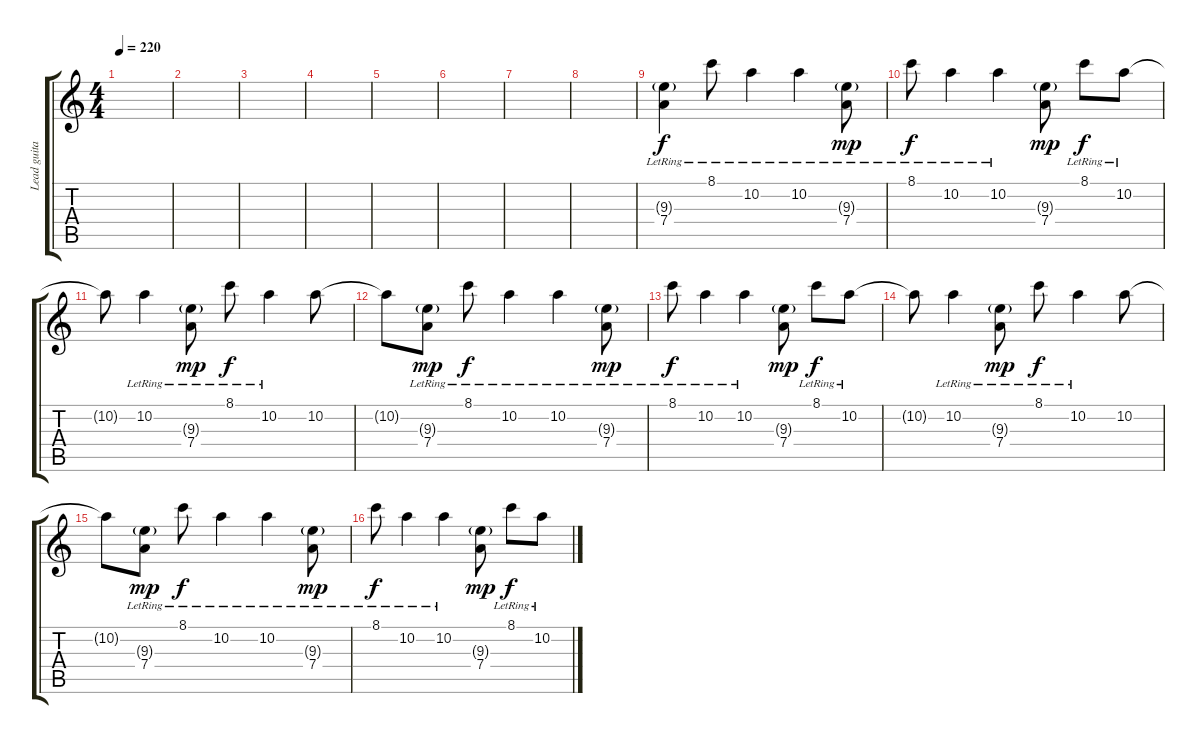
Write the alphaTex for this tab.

\track ("Lead guitar" "Lead guita") {instrument overdrivenguitar}
\staff {score tabs}
\tuning (E4 B3 G3 D3 A2 D2) {hide}
\ts (4 4)
\tempo 220
\clef g2
\ks c
|
|
|
|
|
|
|
|
(9.3{g lr} 7.4{lr}).4{volume 13 instrument acousticguitarsteel} 8.1{lr}.8{dy f} 10.2{lr}.4 10.2{lr}.4 (9.3{g lr} 7.4{lr}).8{dy mp volume 13 instrument acousticguitarsteel} |
8.1{lr}.8{dy f} 10.2{lr}.4 10.2{lr}.4 (9.3{g} 7.4).8{dy mp volume 13 instrument acousticguitarsteel} 8.1{lr}.8{dy f} 10.2{lr}.8 |
10.2{t}.8 10.2{lr}.4 (9.3{g lr} 7.4{lr}).8{dy mp volume 13 instrument acousticguitarsteel} 8.1{lr}.8{dy f} 10.2{lr}.4 10.2.8 |
10.2{t}.8 (9.3{g lr} 7.4{lr}).8{dy mp volume 13 instrument acousticguitarsteel} 8.1{lr}.8{dy f} 10.2{lr}.4 10.2{lr}.4 (9.3{g lr} 7.4{lr}).8{dy mp volume 13 instrument acousticguitarsteel} |
8.1{lr}.8{dy f} 10.2{lr}.4 10.2{lr}.4 (9.3{g} 7.4).8{dy mp volume 13 instrument acousticguitarsteel} 8.1{lr}.8{dy f} 10.2{lr}.8 |
10.2{t}.8 10.2{lr}.4 (9.3{g lr} 7.4{lr}).8{dy mp volume 13 instrument acousticguitarsteel} 8.1{lr}.8{dy f} 10.2{lr}.4 10.2.8 |
10.2{t}.8 (9.3{g lr} 7.4{lr}).8{dy mp volume 13 instrument acousticguitarsteel} 8.1{lr}.8{dy f} 10.2{lr}.4 10.2{lr}.4 (9.3{g lr} 7.4{lr}).8{dy mp volume 13 instrument acousticguitarsteel} |
8.1{lr}.8{dy f} 10.2{lr}.4 10.2{lr}.4 (9.3{g} 7.4).8{dy mp volume 13 instrument acousticguitarsteel} 8.1{lr}.8{dy f} 10.2{lr}.8
